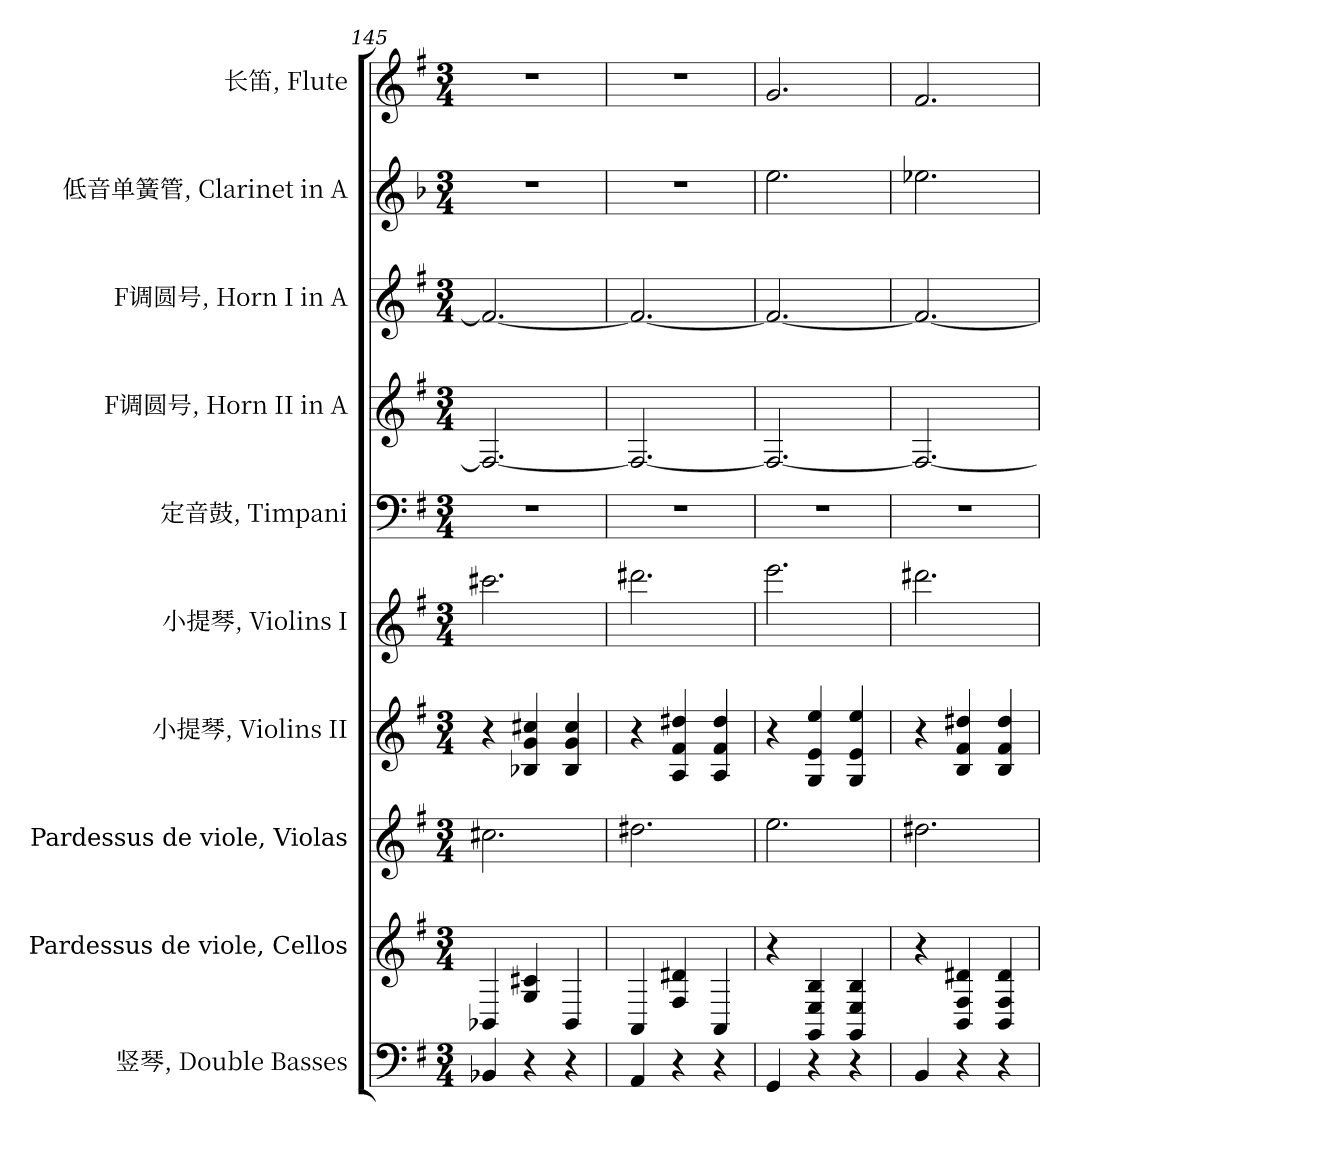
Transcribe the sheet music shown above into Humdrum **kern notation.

**kern	**kern	**kern	**kern	**kern	**kern	**kern	**kern	**kern	**kern
*part10	*part9	*part8	*part7	*part6	*part5	*part4	*part3	*part2	*part1
*staff10	*staff9	*staff8	*staff7	*staff6	*staff5	*staff4	*staff3	*staff2	*staff1
*I"竖琴, Double Basses	*I"Pardessus de viole, Cellos	*I"Pardessus de viole, Violas	*I"小提琴, Violins II	*I"小提琴, Violins I	*I"定音鼓, Timpani	*I"F调圆号, Horn II in A	*I"F调圆号, Horn I in A	*I"低音单簧管, Clarinet in A	*I"长笛, Flute
*	*I'Pds. v.	*I'Pds. v.	*I'Vln.	*I'Vln.	*I'Timp.	*I'F Hn.	*I'F Hn.	*	*I'Fl.
*clefF4	*clefG2	*clefG2	*clefG2	*clefG2	*clefF4	*clefG2	*clefG2	*clefG2	*clefG2
*	*	*	*	*	*	*ITrd4c7	*ITrd4c7	*ITrd8c14	*
*k[f#]	*k[f#]	*k[f#]	*k[f#]	*k[f#]	*k[f#]	*k[]	*k[]	*k[b-]	*k[f#]
*M3/4	*M3/4	*M3/4	*M3/4	*M3/4	*M3/4	*M3/4	*M3/4	*M3/4	*M3/4
*MM158	*MM158	*MM158	*MM158	*MM158	*MM158	*MM158	*MM158	*MM158	*MM158
=145	=145	=145	=145	=145	=145	=145	=145	=145	=145
4BB-X/	4BB-X/	2.cc#X\	4r	2.ccc#X\	2.r	2.BB/_	2.B/_	2.r	2.r
4r	4G/ 4c#X/	.	4B-X/ 4g/ 4cc#X/	.	.	.	.	.	.
4r	4BB-/	.	4B-/ 4g/ 4cc#/	.	.	.	.	.	.
=146	=146	=146	=146	=146	=146	=146	=146	=146	=146
*	*	*	*	*	*	*	*	*	*MM160
4AA/	4AA/	2.dd#X\	4r	2.ddd#X\	2.r	2.BB/_	2.B/_	2.r	2.r
4r	4F#/ 4d#X/	.	4A/ 4f#/ 4dd#X/	.	.	.	.	.	.
4r	4AA/	.	4A/ 4f#/ 4dd#/	.	.	.	.	.	.
=147	=147	=147	=147	=147	=147	=147	=147	=147	=147
*	*	*	*	*	*	*	*	*	*MM162
4GG/	4r	2.ee\	4r	2.eee\	2.r	2.BB/_	2.B/_	2.e\	2.g/
4r	4GG/ 4E/ 4B/	.	4G/ 4e/ 4ee/	.	.	.	.	.	.
4r	4GG/ 4E/ 4B/	.	4G/ 4e/ 4ee/	.	.	.	.	.	.
!!LO:PB:g=z
=148	=148	=148	=148	=148	=148	=148	=148	=148	=148
*	*	*	*	*	*	*	*	*	*MM162
4BB/	4r	2.dd#X\	4r	2.ddd#X\	2.r	2.BB/_	2.B/_	2.e-X\	2.f#/
4r	4BB/ 4F#/ 4d#X/	.	4B/ 4f#/ 4dd#X/	.	.	.	.	.	.
4r	4BB/ 4F#/ 4d#/	.	4B/ 4f#/ 4dd#/	.	.	.	.	.	.
=	=	=	=	=	=	=	=	=	=
*-	*-	*-	*-	*-	*-	*-	*-	*-	*-
